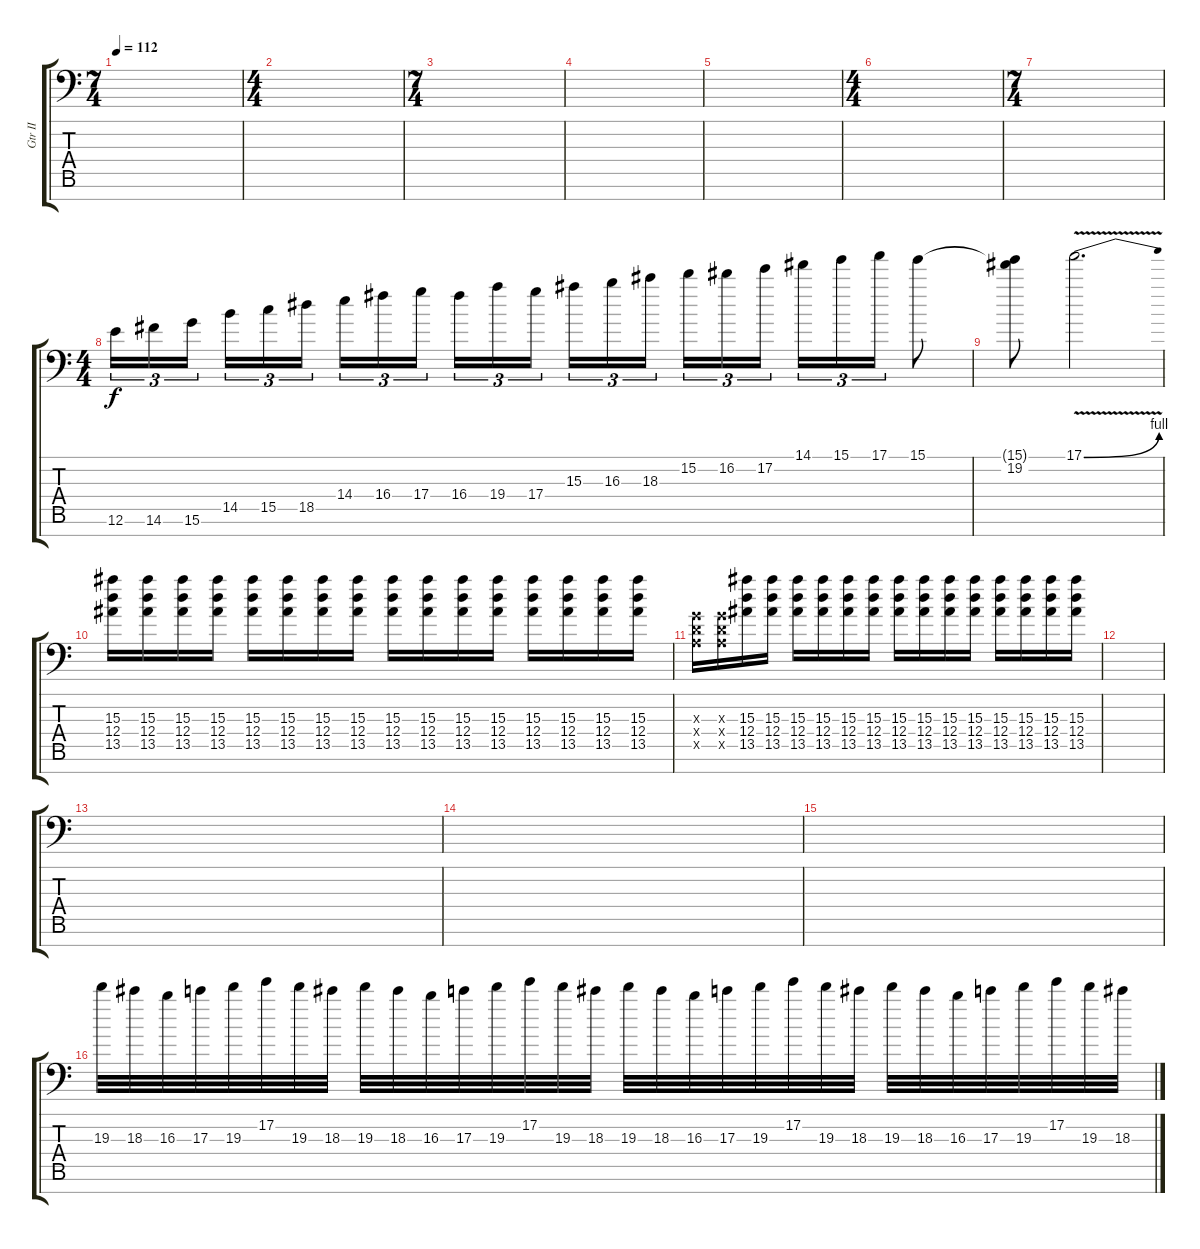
\track ("Gtr II" "Gtr II") {instrument overdrivenguitar}
\staff {score tabs}
\tuning (E4 B3 G3 D3 A2 E2 C-1) {hide}
\ts (7 4)
\tempo 112
\clef f4
\ks c
|
\ts (4 4)
|
\ts (7 4)
|
|
|
\ts (4 4)
|
\ts (7 4)
|
\ts (4 4)
12.6.16{tu (3 2)} 14.6.16{tu (3 2)} 15.6.16{tu (3 2) beam splitsecondary} 14.5.16{tu (3 2)} 15.5.16{tu (3 2)} 18.5.16{tu (3 2)} 14.4.16{tu (3 2)} 16.4.16{tu (3 2)} 17.4.16{tu (3 2) beam splitsecondary} 16.4.16{tu (3 2)} 19.4.16{tu (3 2)} 17.4.16{tu (3 2)} 15.3.16{tu (3 2)} 16.3.16{tu (3 2)} 18.3.16{tu (3 2) beam splitsecondary} 15.2.16{tu (3 2)} 16.2.16{tu (3 2)} 17.2.16{tu (3 2)} 14.1.16{tu (3 2)} 15.1.16{tu (3 2)} 17.1.16{tu (3 2)} 15.1.8 |
(15.1{t} 19.2).8 17.1{be (bend 0 0 60 4) v}.2{d} |
(15.3 12.4 13.5).16 (15.3 12.4 13.5).16 (15.3 12.4 13.5).16 (15.3 12.4 13.5).16 (15.3 12.4 13.5).16 (15.3 12.4 13.5).16 (15.3 12.4 13.5).16 (15.3 12.4 13.5).16 (15.3 12.4 13.5).16 (15.3 12.4 13.5).16 (15.3 12.4 13.5).16 (15.3 12.4 13.5).16 (15.3 12.4 13.5).16 (15.3 12.4 13.5).16 (15.3 12.4 13.5).16 (15.3 12.4 13.5).16 |
(0.3{x} 0.4{x} 0.5{x}).16 (0.3{x} 0.4{x} 0.5{x}).16 (15.3 12.4 13.5).16 (15.3 12.4 13.5).16 (15.3 12.4 13.5).16 (15.3 12.4 13.5).16 (15.3 12.4 13.5).16 (15.3 12.4 13.5).16 (15.3 12.4 13.5).16 (15.3 12.4 13.5).16 (15.3 12.4 13.5).16 (15.3 12.4 13.5).16 (15.3 12.4 13.5).16 (15.3 12.4 13.5).16 (15.3 12.4 13.5).16 (15.3 12.4 13.5).16 |
|
|
|
|
19.3.32 18.3.32 16.3.32 17.3.32 19.3.32 17.2.32 19.3.32 18.3.32 19.3.32 18.3.32 16.3.32 17.3.32 19.3.32 17.2.32 19.3.32 18.3.32 19.3.32 18.3.32 16.3.32 17.3.32 19.3.32 17.2.32 19.3.32 18.3.32 19.3.32 18.3.32 16.3.32 17.3.32 19.3.32 17.2.32 19.3.32 18.3.32
